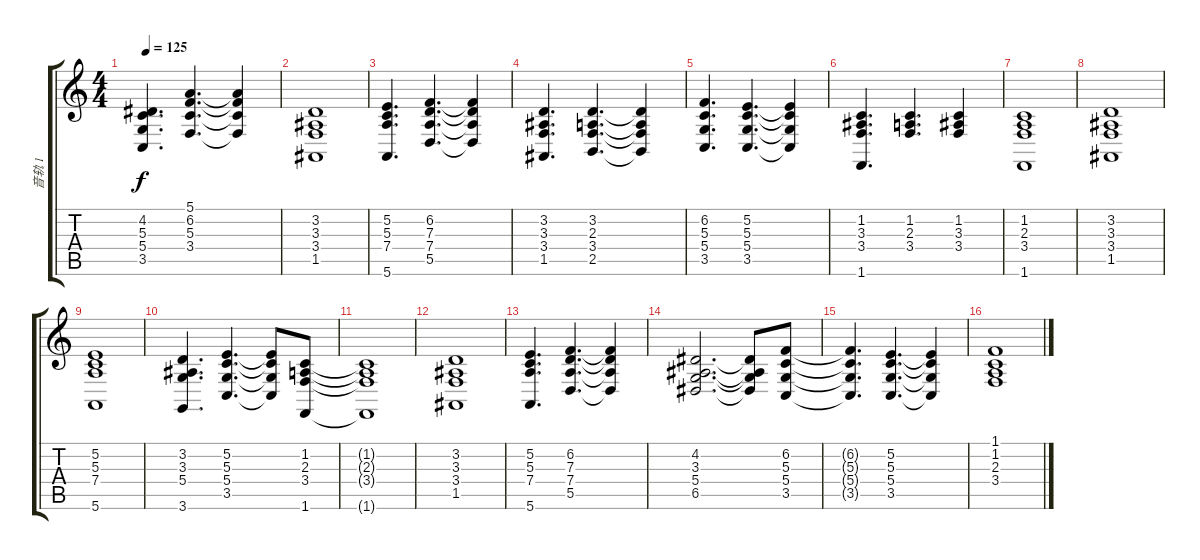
\track ("音轨 1" "音轨 1") {instrument electricgrandpiano}
\staff {score tabs}
\tuning (E4 B3 G3 D3 A2 E2) {hide}
\ts (4 4)
\tempo 125
\clef g2
\ks c
(4.2 5.3 5.4 3.5).4{d dy f} (5.1 6.2 5.3 3.4).4{d} (5.1{t} 6.2{t} 5.3{t} 3.4{t}).4 |
(3.2 3.3 3.4 1.5).1 |
(5.2 5.3 7.4 5.6).4{d} (6.2 7.3 7.4 5.5).4{d} (6.2{t} 7.3{t} 7.4{t} 5.5{t}).4 |
(3.2 3.3 3.4 1.5).4{d} (3.2 2.3 3.4 2.5).4{d} (3.2{t} 2.3{t} 3.4{t} 2.5{t}).4 |
(6.2 5.3 5.4 3.5).4{d} (5.2 5.3 5.4 3.5).4{d} (5.2{t} 5.3{t} 5.4{t} 3.5{t}).4 |
(1.2 3.3 3.4 1.6).4{d} (1.2 2.3 3.4).4{d} (1.2 3.3 3.4).4 |
(1.2 2.3 3.4 1.6).1 |
(3.2 3.3 3.4 1.5).1 |
(5.2 5.3 7.4 5.6).1 |
(3.2 3.3 5.4 3.6).4{d} (5.2 5.3 5.4 3.5).4{d} (5.2{t} 5.3{t} 5.4{t} 3.5{t}).8 (1.2 2.3 3.4 1.6).8 |
(1.2{t} 2.3{t} 3.4{t} 1.6{t}).1 |
(3.2 3.3 3.4 1.5).1 |
(5.2 5.3 7.4 5.6).4{d} (6.2 7.3 7.4 5.5).4{d} (6.2{t} 7.3{t} 7.4{t} 5.5{t}).4 |
(4.2 3.3 5.4 6.5).2{d} (4.2{t} 3.3{t} 5.4{t} 6.5{t}).8 (6.2 5.3 5.4 3.5).8 |
(6.2{t} 5.3{t} 5.4{t} 3.5{t}).4{d} (5.2 5.3 5.4 3.5).4{d} (5.2{t} 5.3{t} 5.4{t} 3.5{t}).4 |
(1.1 1.2 2.3 3.4).1
